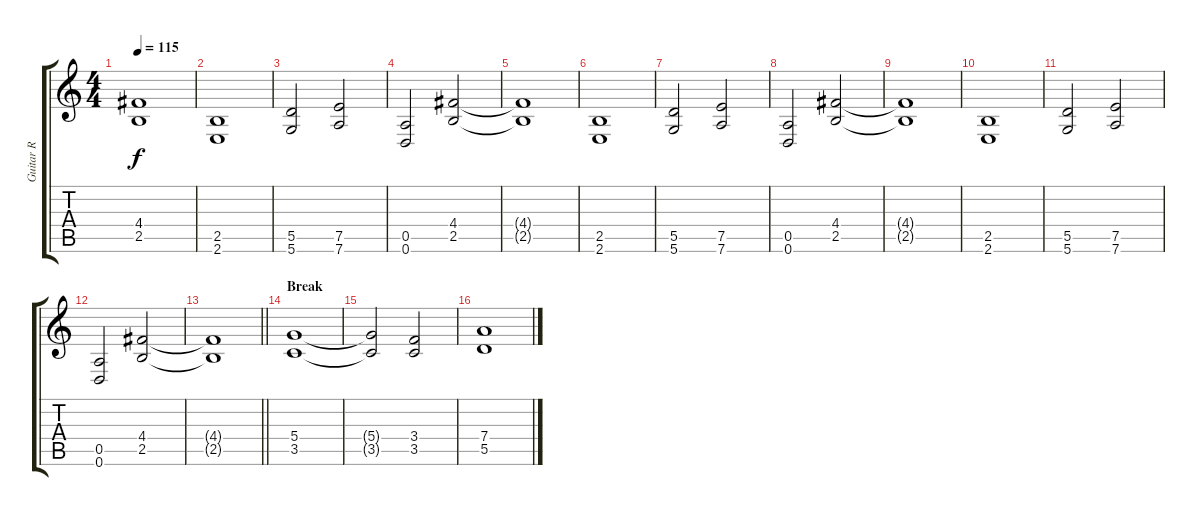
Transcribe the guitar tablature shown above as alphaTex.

\track ("Guitar R" "Guitar R") {instrument electricguitarclean}
\staff {score tabs}
\tuning (E4 B3 G3 D3 A2 D2) {hide}
\ts (4 4)
\tempo 115
\clef g2
\ks c
(4.4{t} 2.5{t}).1{dy f} |
(2.5 2.6).1{volume 13 instrument distortionguitar} |
(5.5 5.6).2 (7.5 7.6).2 |
(0.5 0.6).2 (4.4 2.5).2 |
(4.4{t} 2.5{t}).1 |
(2.5 2.6).1{volume 13 instrument distortionguitar} |
(5.5 5.6).2 (7.5 7.6).2 |
(0.5 0.6).2 (4.4 2.5).2 |
(4.4{t} 2.5{t}).1 |
(2.5 2.6).1{volume 13 instrument distortionguitar} |
(5.5 5.6).2 (7.5 7.6).2 |
(0.5 0.6).2 (4.4 2.5).2 |
\barLineRight lightlight
(4.4{t} 2.5{t}).1 |
\section ("" "Break")
(5.4 3.5).1{instrument distortionguitar} |
(5.4{t} 3.5{t}).2 (3.4 3.5).2 |
(7.4 5.5).1
